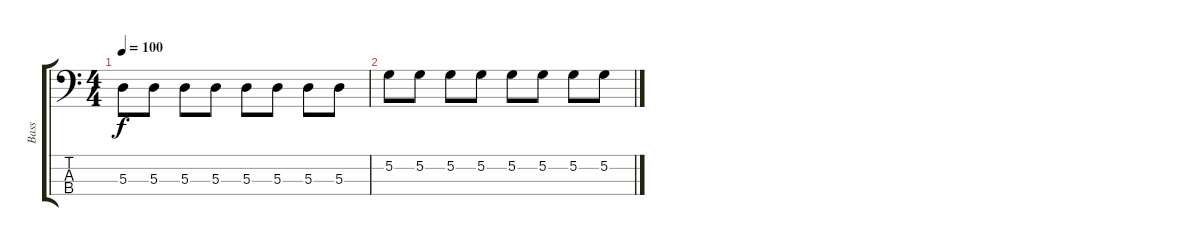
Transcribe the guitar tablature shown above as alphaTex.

\track ("Bass" "Bass") {instrument electricbassfinger}
\staff {score tabs}
\tuning (G2 D2 A1 E1) {hide}
\ts (4 4)
\tempo 100
\clef f4
\ks c
5.3.8{dy f} 5.3.8 5.3.8 5.3.8 5.3.8 5.3.8 5.3.8 5.3.8 |
5.2.8 5.2.8 5.2.8 5.2.8 5.2.8 5.2.8 5.2.8 5.2.8
